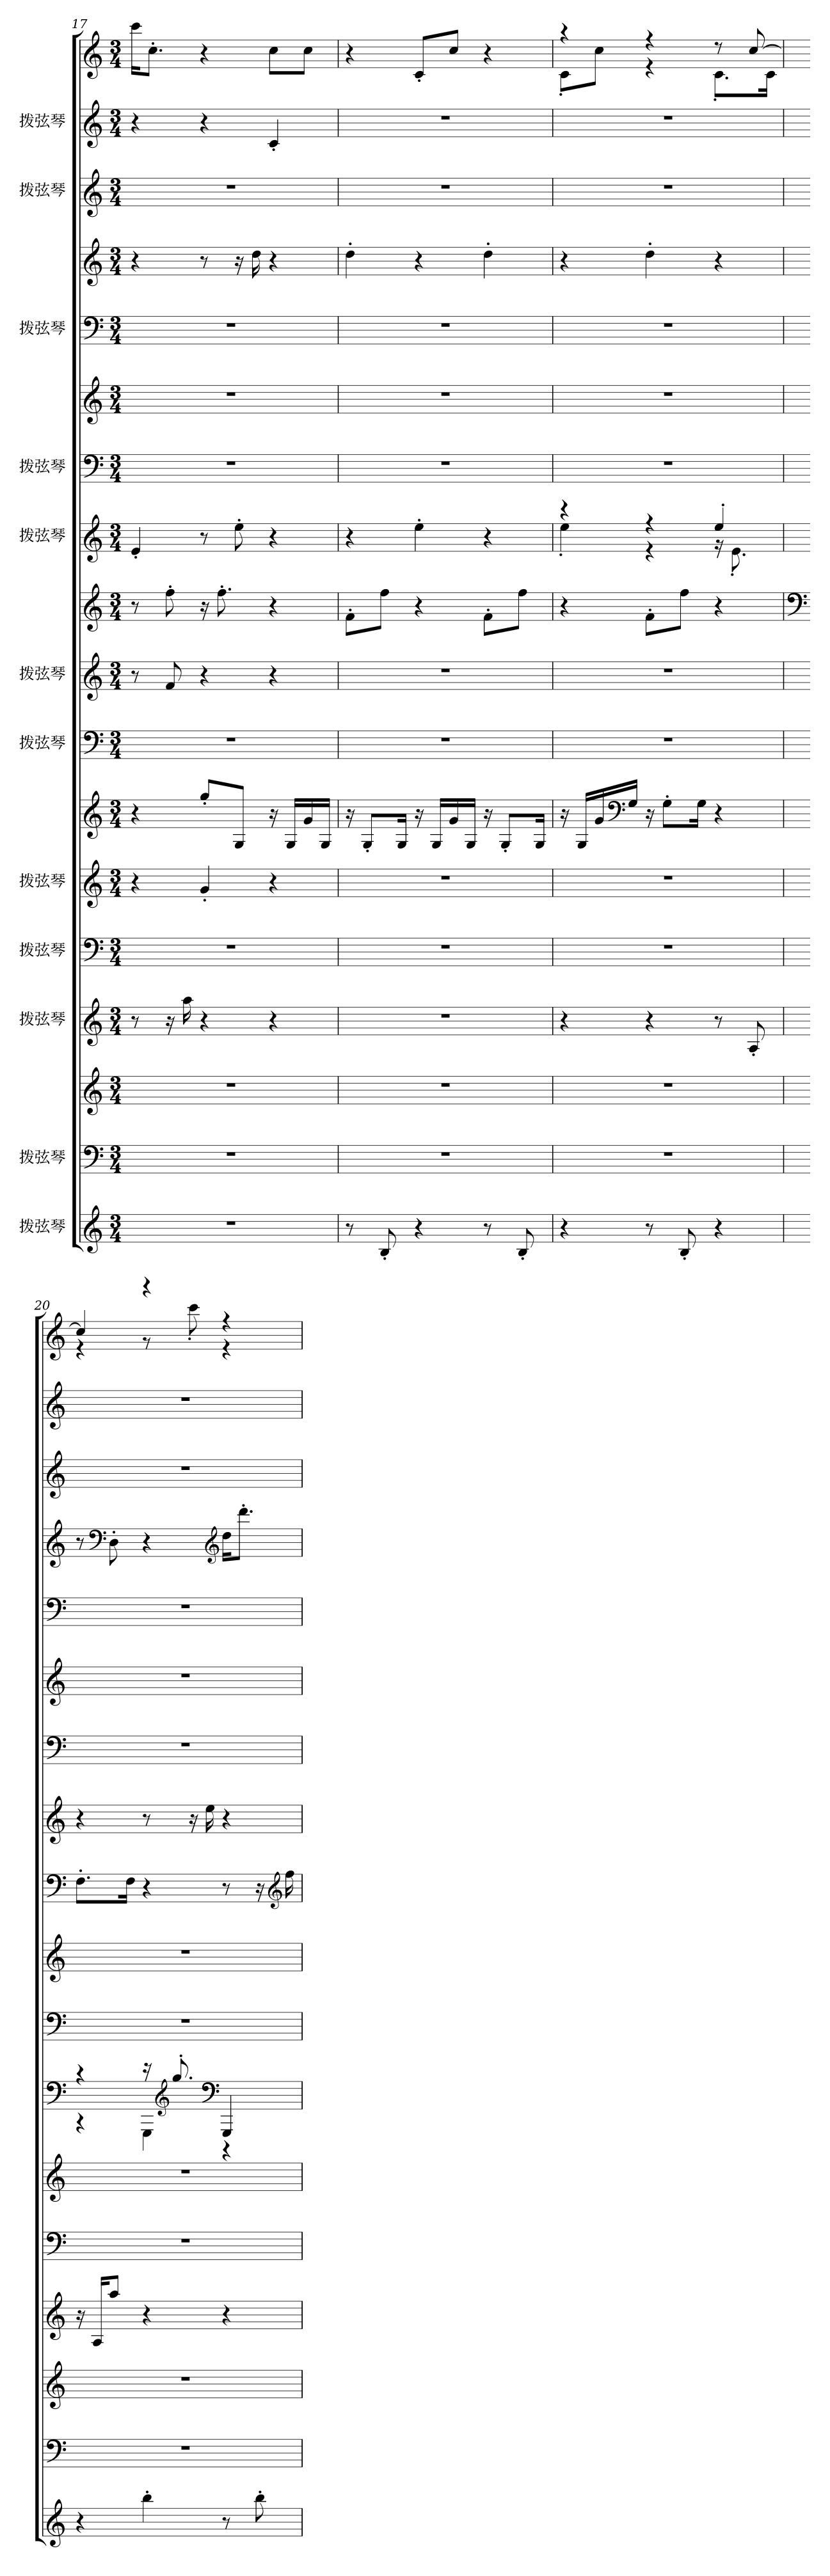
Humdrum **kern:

**kern	**kern	**kern	**kern	**kern	**kern	**kern	**kern	**kern	**kern	**kern	**kern	**kern	**kern	**kern	**kern	**kern	**kern
*part12	*part11	*part11	*part10	*part9	*part8	*part8	*part7	*part6	*part6	*part5	*part4	*part4	*part3	*part3	*part2	*part1	*part1
*staff18	*staff17	*staff16	*staff15	*staff14	*staff13	*staff12	*staff11	*staff10	*staff9	*staff8	*staff7	*staff6	*staff5	*staff4	*staff3	*staff2	*staff1
*I"拨弦琴	*I"拨弦琴	*	*I"拨弦琴	*I"拨弦琴	*I"拨弦琴	*	*I"拨弦琴	*I"拨弦琴	*	*I"拨弦琴	*I"拨弦琴	*	*I"拨弦琴	*	*I"拨弦琴	*I"拨弦琴	*
*clefG2	*clefF4	*clefG2	*clefG2	*clefF4	*clefG2	*clefG2	*clefF4	*clefG2	*clefG2	*clefG2	*clefF4	*clefG2	*clefF4	*clefG2	*clefG2	*clefG2	*clefG2
*k[]	*k[]	*k[]	*k[]	*k[]	*k[]	*k[]	*k[]	*k[]	*k[]	*k[]	*k[]	*k[]	*k[]	*k[]	*k[]	*k[]	*k[]
*M3/4	*M3/4	*M3/4	*M3/4	*M3/4	*M3/4	*M3/4	*M3/4	*M3/4	*M3/4	*M3/4	*M3/4	*M3/4	*M3/4	*M3/4	*M3/4	*M3/4	*M3/4
=17	=17	=17	=17	=17	=17	=17	=17	=17	=17	=17	=17	=17	=17	=17	=17	=17	=17
2.r	2.r	2.r	8r	2.r	4r	4r	2.r	8r	8r	4e'/	2.r	2.r	2.r	4r	2.r	4r	16ccc\KL
.	.	.	.	.	.	.	.	.	.	.	.	.	.	.	.	.	8.cc'\J
.	.	.	16r	.	.	.	.	8f/	8ff'\	.	.	.	.	.	.	.	.
.	.	.	16aa\	.	.	.	.	.	.	.	.	.	.	.	.	.	.
.	.	.	4r	.	4g'/	8gg'/L	.	4r	16r	8r	.	.	.	8r	.	4r	4r
.	.	.	.	.	.	.	.	.	8.ff'\	.	.	.	.	.	.	.	.
.	.	.	.	.	.	8G/J	.	.	.	8ee'\	.	.	.	16r	.	.	.
.	.	.	.	.	.	.	.	.	.	.	.	.	.	16dd\	.	.	.
.	.	.	4r	.	4r	16r	.	4r	4r	4r	.	.	.	4r	.	4c'/	8cc\L
.	.	.	.	.	.	16G/LL	.	.	.	.	.	.	.	.	.	.	.
.	.	.	.	.	.	16g/	.	.	.	.	.	.	.	.	.	.	8cc\J
.	.	.	.	.	.	16G/JJ	.	.	.	.	.	.	.	.	.	.	.
=18	=18	=18	=18	=18	=18	=18	=18	=18	=18	=18	=18	=18	=18	=18	=18	=18	=18
8r	2.r	2.r	2.r	2.r	2.r	16r	2.r	2.r	8f'\L	4r	2.r	2.r	2.r	4dd'\	2.r	2.r	4r
.	.	.	.	.	.	8G'/L	.	.	.	.	.	.	.	.	.	.	.
8B'/	.	.	.	.	.	.	.	.	8ff\J	.	.	.	.	.	.	.	.
.	.	.	.	.	.	16G/Jk	.	.	.	.	.	.	.	.	.	.	.
4r	.	.	.	.	.	16r	.	.	4r	4ee'\	.	.	.	4r	.	.	8c'/L
.	.	.	.	.	.	16G/LL	.	.	.	.	.	.	.	.	.	.	.
.	.	.	.	.	.	16g/	.	.	.	.	.	.	.	.	.	.	8cc/J
.	.	.	.	.	.	16G/JJ	.	.	.	.	.	.	.	.	.	.	.
8r	.	.	.	.	.	16r	.	.	8f'\L	4r	.	.	.	4dd'\	.	.	4r
.	.	.	.	.	.	8G'/L	.	.	.	.	.	.	.	.	.	.	.
8B'/	.	.	.	.	.	.	.	.	8ff\J	.	.	.	.	.	.	.	.
.	.	.	.	.	.	16G/Jk	.	.	.	.	.	.	.	.	.	.	.
!!LO:PB:g=z
=19	=19	=19	=19	=19	=19	=19	=19	=19	=19	=19	=19	=19	=19	=19	=19	=19	=19
*	*	*	*	*	*	*	*	*	*	*^	*	*	*	*	*	*	*^
4r	2.r	2.r	4r	2.r	2.r	16r	2.r	2.r	4r	4r	4ee'\	2.r	2.r	2.r	4r	2.r	2.r	4r	8c'\L
.	.	.	.	.	.	16G/LL	.	.	.	.	.	.	.	.	.	.	.	.	.
.	.	.	.	.	.	16g/	.	.	.	.	.	.	.	.	.	.	.	.	8cc\J
*	*	*	*	*	*	*clefF4	*	*	*	*	*	*	*	*	*	*	*	*	*
.	.	.	.	.	.	16G/JJ	.	.	.	.	.	.	.	.	.	.	.	.	.
8r	.	.	4r	.	.	16r	.	.	8f'\L	4r	4r	.	.	.	4dd'\	.	.	4r	4r
.	.	.	.	.	.	8G'\L	.	.	.	.	.	.	.	.	.	.	.	.	.
8B'/	.	.	.	.	.	.	.	.	8ff\J	.	.	.	.	.	.	.	.	.	.
.	.	.	.	.	.	16G\Jk	.	.	.	.	.	.	.	.	.	.	.	.	.
4r	.	.	8r	.	.	4r	.	.	4r	4ee'/	16r	.	.	.	4r	.	.	8r	8.c'\L
.	.	.	.	.	.	.	.	.	.	.	8.e'\	.	.	.	.	.	.	.	.
.	.	.	8A'/	.	.	.	.	.	.	.	.	.	.	.	.	.	.	[8cc/	.
.	.	.	.	.	.	.	.	.	.	.	.	.	.	.	.	.	.	.	16c\Jk
*	*	*	*	*	*	*	*	*	*	*v	*v	*	*	*	*	*	*	*	*
=20	=20	=20	=20	=20	=20	=20	=20	=20	=20	=20	=20	=20	=20	=20	=20	=20	=20	=20
*	*	*	*	*	*	*	*	*	*clefF4	*	*	*	*	*	*	*	*	*
*	*	*	*	*	*	*^	*	*	*	*	*	*	*	*	*	*	*	*
4r	2.r	2.r	16r	2.r	2.r	4r	4r	2.r	2.r	8.F'\L	4r	2.r	2.r	2.r	8r	2.r	2.r	4cc/]	4r
.	.	.	16A/KL	.	.	.	.	.	.	.	.	.	.	.	.	.	.	.	.
*	*	*	*	*	*	*	*	*	*	*	*	*	*	*	*clefF4	*	*	*	*
.	.	.	8aa/J	.	.	.	.	.	.	.	.	.	.	.	8D'\	.	.	.	.
.	.	.	.	.	.	.	.	.	.	16F\Jk	.	.	.	.	.	.	.	.	.
4bb'\	.	.	4r	.	.	16r	4GGG\	.	.	4r	8r	.	.	.	4r	.	.	4r	8r
*	*	*	*	*	*	*clefG2	*	*	*	*	*	*	*	*	*	*	*	*	*
.	.	.	.	.	.	8.gg'/	.	.	.	.	.	.	.	.	.	.	.	.	.
.	.	.	.	.	.	.	.	.	.	.	16r	.	.	.	.	.	.	.	8ccc'\
.	.	.	.	.	.	.	.	.	.	.	16ee\	.	.	.	.	.	.	.	.
*	*	*	*	*	*	*clefF4	*	*	*	*	*	*	*	*	*clefG2	*	*	*	*
8r	.	.	4r	.	.	4GGG/	4r	.	.	8r	4r	.	.	.	16dd\KL	.	.	4r	4r
.	.	.	.	.	.	.	.	.	.	.	.	.	.	.	8.ddd'\J	.	.	.	.
8bb'\	.	.	.	.	.	.	.	.	.	16r	.	.	.	.	.	.	.	.	.
*	*	*	*	*	*	*	*	*	*	*clefG2	*	*	*	*	*	*	*	*	*
.	.	.	.	.	.	.	.	.	.	16ff\	.	.	.	.	.	.	.	.	.
*	*	*	*	*	*	*v	*v	*	*	*	*	*	*	*	*	*	*	*v	*v
=	=	=	=	=	=	=	=	=	=	=	=	=	=	=	=	=	=
*-	*-	*-	*-	*-	*-	*-	*-	*-	*-	*-	*-	*-	*-	*-	*-	*-	*-
